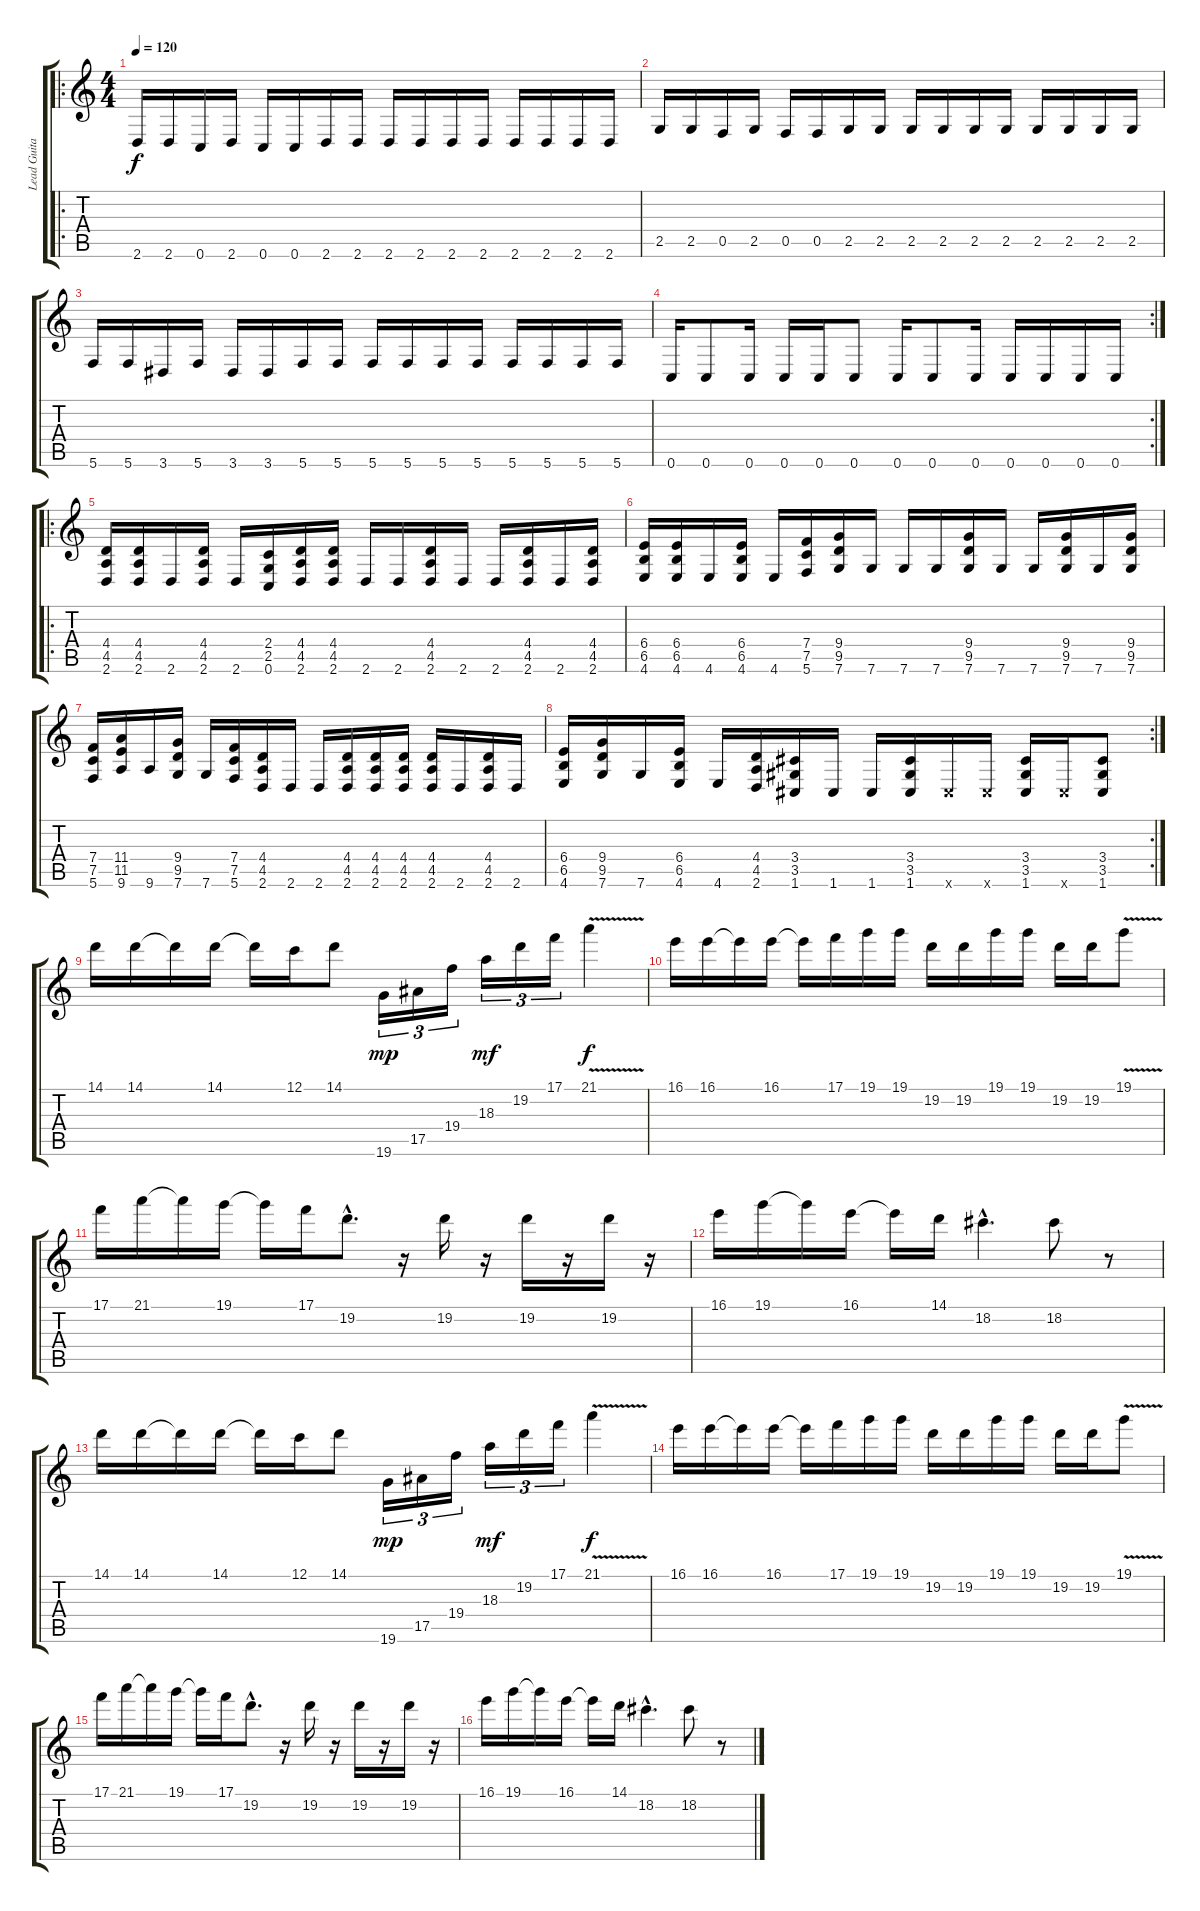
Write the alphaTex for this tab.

\track ("Lead Guitar C" "Lead Guita") {instrument distortionguitar}
\staff {score tabs}
\tuning (C4 G3 Eb3 Bb2 F2 C2) {hide}
\ro
\ts (4 4)
\tempo 120
\clef g2
\ks c
2.6.16{dy f} 2.6.16 0.6.16 2.6.16 0.6.16 0.6.16 2.6.16 2.6.16 2.6.16 2.6.16 2.6.16 2.6.16 2.6.16 2.6.16 2.6.16 2.6.16 |
2.5.16 2.5.16 0.5.16 2.5.16 0.5.16 0.5.16 2.5.16 2.5.16 2.5.16 2.5.16 2.5.16 2.5.16 2.5.16 2.5.16 2.5.16 2.5.16 |
5.6.16 5.6.16 3.6.16 5.6.16 3.6.16 3.6.16 5.6.16 5.6.16 5.6.16 5.6.16 5.6.16 5.6.16 5.6.16 5.6.16 5.6.16 5.6.16 |
\rc 2
0.6.16 0.6.8 0.6.16 0.6.16 0.6.16 0.6.8 0.6.16 0.6.8 0.6.16 0.6.16 0.6.16 0.6.16 0.6.16 |
\ro
(4.4 4.5 2.6).16 (4.4 4.5 2.6).16 2.6.16 (4.4 4.5 2.6).16 2.6.16 (2.4 2.5 0.6).16 (4.4 4.5 2.6).16 (4.4 4.5 2.6).16 2.6.16 2.6.16 (4.4 4.5 2.6).16 2.6.16 2.6.16 (4.4 4.5 2.6).16 2.6.16 (4.4 4.5 2.6).16 |
(6.4 6.5 4.6).16 (6.4 6.5 4.6).16 4.6.16 (6.4 6.5 4.6).16 4.6.16 (7.4 7.5 5.6).16 (9.4 9.5 7.6).16 7.6.16 7.6.16 7.6.16 (9.4 9.5 7.6).16 7.6.16 7.6.16 (9.4 9.5 7.6).16 7.6.16 (9.4 9.5 7.6).16 |
(7.4 7.5 5.6).16 (11.4 11.5 9.6).16 9.6.16 (9.4 9.5 7.6).16 7.6.16 (7.4 7.5 5.6).16 (4.4 4.5 2.6).16 2.6.16 2.6.16 (4.4 4.5 2.6).16 (4.4 4.5 2.6).16 (4.4 4.5 2.6).16 (4.4 4.5 2.6).16 2.6.16 (4.4 4.5 2.6).16 2.6.16 |
\rc 2
(6.4 6.5 4.6).16 (9.4 9.5 7.6).16 7.6.16 (6.4 6.5 4.6).16 4.6.16 (4.4 4.5 2.6).16 (3.4 3.5 1.6).16 1.6.16 1.6.16 (3.4 3.5 1.6).16 1.6{x}.16 1.6{x}.16 (3.4 3.5 1.6).16 1.6{x}.16 (3.4 3.5 1.6).8 |
14.1.16 14.1.16 14.1{t}.16 14.1.16 14.1{t}.16 12.1.16 14.1.8 19.6.16{tu (3 2) dy mp} 17.5.16{tu (3 2)} 19.4.16{tu (3 2)} 18.3.16{tu (3 2) dy mf} 19.2.16{tu (3 2)} 17.1.16{tu (3 2)} 21.1{v}.4{dy f} |
16.1.16 16.1.16 16.1{t}.16 16.1.16 16.1{t}.16 17.1.16 19.1.16 19.1.16 19.2.16 19.2.16 19.1.16 19.1.16 19.2.16 19.2.16 19.1{v}.8 |
17.1.16 21.1.16 21.1{t}.16 19.1.16 19.1{t}.16 17.1.16 19.2{hac}.8{d} r.16 19.2.16 r.16 19.2.16 r.16 19.2.16 r.16 |
16.1.16 19.1.16 19.1{t}.16 16.1.16 16.1{t}.16 14.1.16 18.2{hac}.4{d} 18.2.8 r.8 |
14.1.16 14.1.16 14.1{t}.16 14.1.16 14.1{t}.16 12.1.16 14.1.8 19.6.16{tu (3 2) dy mp} 17.5.16{tu (3 2)} 19.4.16{tu (3 2)} 18.3.16{tu (3 2) dy mf} 19.2.16{tu (3 2)} 17.1.16{tu (3 2)} 21.1{v}.4{dy f} |
16.1.16 16.1.16 16.1{t}.16 16.1.16 16.1{t}.16 17.1.16 19.1.16 19.1.16 19.2.16 19.2.16 19.1.16 19.1.16 19.2.16 19.2.16 19.1{v}.8 |
17.1.16 21.1.16 21.1{t}.16 19.1.16 19.1{t}.16 17.1.16 19.2{hac}.8{d} r.16 19.2.16 r.16 19.2.16 r.16 19.2.16 r.16 |
16.1.16 19.1.16 19.1{t}.16 16.1.16 16.1{t}.16 14.1.16 18.2{hac}.4{d} 18.2.8 r.8
